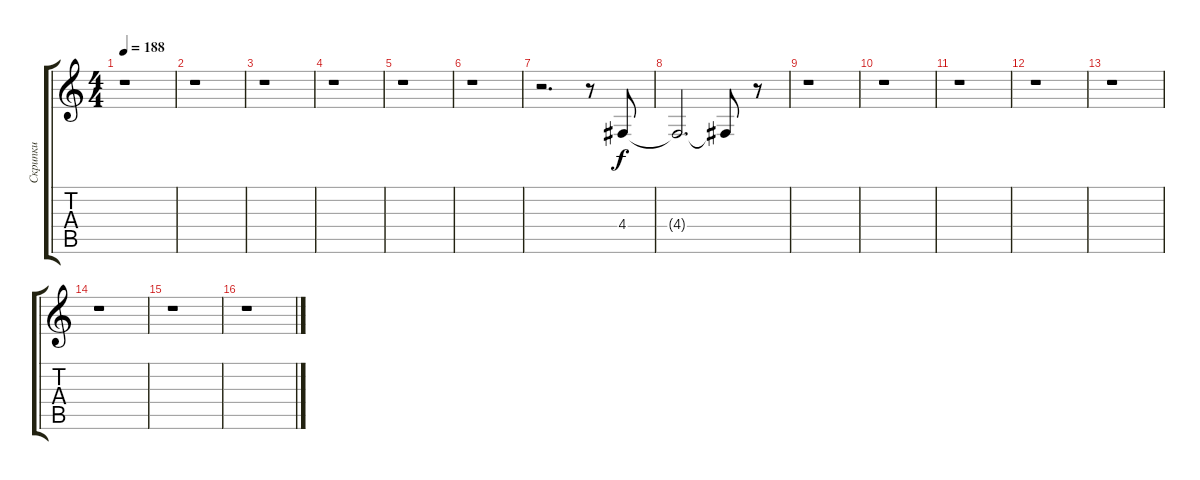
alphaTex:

\track ("Скрипки" "Скрипки") {instrument stringensemble1}
\staff {score tabs}
\tuning (E4 B3 G3 D3 A2 E2) {hide}
\ts (4 4)
\tempo 188
\clef g2
\ks c
r.1{dy f} |
r.1 |
r.1 |
r.1 |
r.1 |
r.1 |
r.2{d} r.8 4.4.8 |
4.4{t}.2{d} 4.4{t}.8 r.8 |
r.1 |
r.1 |
r.1 |
r.1 |
r.1 |
r.1 |
r.1 |
r.1
